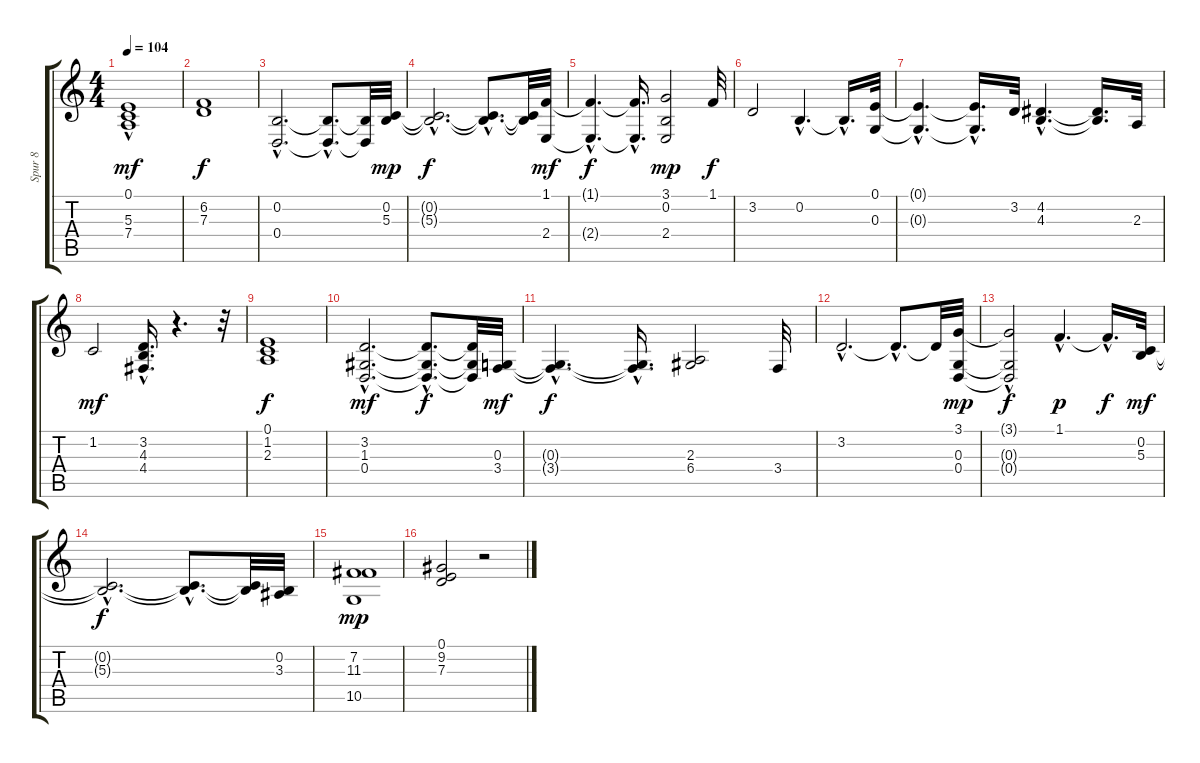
\track ("Spur 8" "Spur 8") {instrument pad4choir}
\staff {score tabs}
\tuning (E4 B3 G3 D3 A2 E2) {hide}
\ts (4 4)
\tempo 104
\clef g2
\ks c
(0.1{hac} 5.3 7.4).1{dy mf} |
(6.2 7.3).1{dy f} |
(0.2{hac} 0.4{hac}).2{d} (0.2{hac t} 0.4{hac t}).8{d} (0.2{t} 0.4{t}).32 (0.2 5.3).32{dy mp} |
(0.2{hac t} 5.3{hac t}).2{d dy f} (0.2{hac t} 5.3{hac t}).8{d} (0.2{t} 5.3{t}).32 (1.1 2.4).32{dy mf} |
(1.1{hac t} 2.4{hac t}).4{d dy f} (1.1{hac t} 2.4{t}).16{d} (3.1 0.2 2.4).2{dy mp} 1.1.32{dy f} |
3.2.2 0.2{hac}.4{d} 0.2{hac t}.16{d} (0.1 0.3).32 |
(0.1{hac t} 0.3{hac t}).4{d} (0.1{t} 0.3{hac t}).16{d} 3.2.32 (4.2{hac} 4.3{hac}).4{d} (4.2{t} 4.3{t}).16{d} 2.3.32 |
1.2.2{dy mf} (3.2{hac} 4.3{hac} 4.4{hac}).16{d} r.4{d} r.32 |
(0.1 1.2 2.3).1{dy f} |
(3.2{hac} 1.3{hac} 0.4{hac}).2{d dy mf} (3.2{hac t} 1.3{hac t} 0.4{hac t}).8{d dy f} (3.2{t} 1.3{t} 0.4{t}).32 (0.3 3.4).32{dy mf} |
(0.3{hac t} 3.4{hac t}).4{d dy f} (0.3{t} 3.4{hac t}).16{d} (2.3 6.4).2 3.4.32 |
3.2{hac}.2{d} 3.2{hac t}.8{d} 3.2{t}.32 (3.1 0.3 0.4).32{dy mp} |
(3.1{hac t} 0.3{t} 0.4{hac t}).2{dy f} 1.1{hac}.4{d dy p} 1.1{hac t}.16{d dy f} (0.2 5.3).32{dy mf} |
(0.2{hac t} 5.3{hac t}).2{d dy f} (0.2{hac t} 5.3{hac t}).8{d} (0.2{t} 5.3{t}).32 (0.2 3.3).32 |
(7.2 11.3 10.5).1{dy mp} |
(0.1 9.2 7.3).2 r.2
